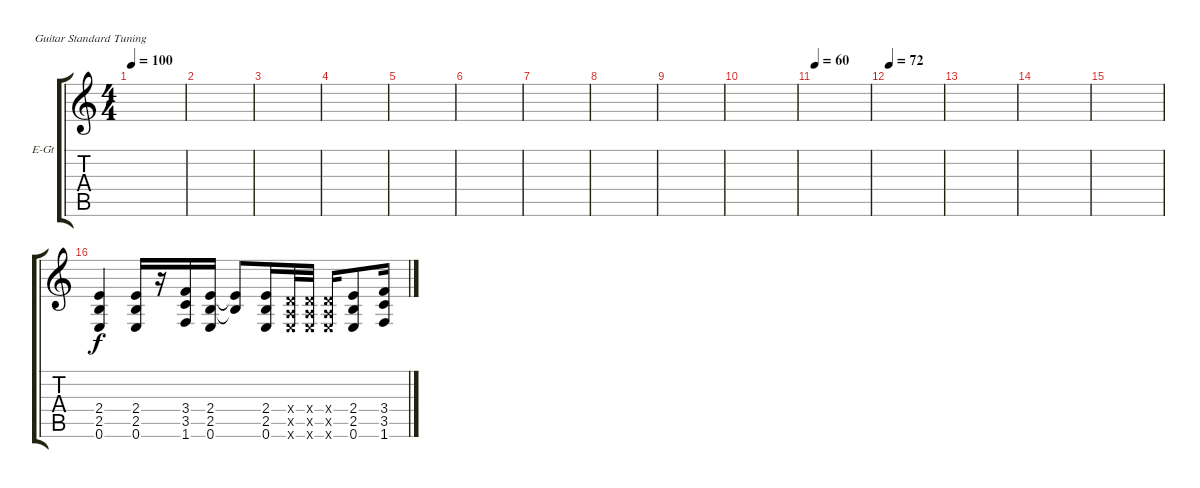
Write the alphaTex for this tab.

\defaultSystemsLayout 4
\bracketExtendMode groupsimilarinstruments
\firstSystemTrackNameOrientation horizontal
\otherSystemsTrackNameOrientation horizontal
\track ("Rythm (Drive)" "E-Gt") {instrument distortionguitar}
\staff {score tabs}
\tuning (E4 B3 G3 D3 A2 E2)
\ts (4 4)
\tempo 100
\clef g2
\scale
0.487395
\ks c
|
\scale
0.256303 |
\scale
0.256303 |
\scale
0.333333 |
\scale
0.333333 |
\scale
0.333333 |
\scale
0.333333 |
\scale
0.333333 |
\scale
0.333333 |
\scale
0.333333 |
\tempo 60
\scale
0.333333 |
\tempo 72
\scale
0.333333 |
\scale
0.333333 |
\scale
0.333333 |
\scale
0.333333 |
\scale
0.333333 (2.4 2.5 0.6).4 (2.4 2.5 0.6).16 r.16 (3.5 1.6 3.4).16 (2.4 2.5 0.6).16 (2.4{t} 2.5{t}).8 (2.4 2.5 0.6).16 (0.4{x} 0.5{x} 0.6{x}).32 (0.4{x} 0.5{x} 0.6{x}).32 (0.4{x} 0.6{x} 0.5{x}).16 (2.4 2.5 0.6).8 (3.4 3.5 1.6).16
